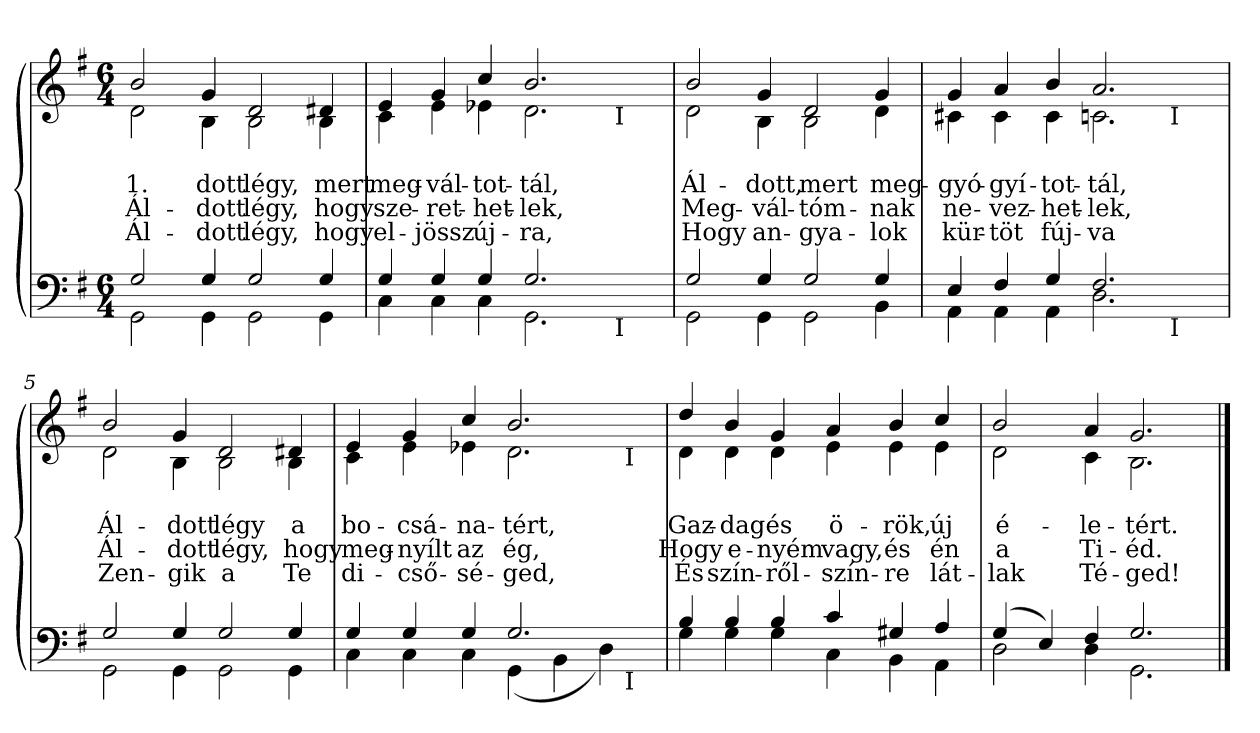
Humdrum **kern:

**kern	**kern	**text	**text	**text	**text
*part2	*part1	*part1	*part1	*part1	*part1
*staff2	*staff1	*staff1	*staff1	*staff1	*staff1
*clefF4	*clefG2	*	*	*	*
*k[f#]	*k[f#]	*	*	*	*
*e:	*e:	*	*	*	*
*M6/4	*M6/4	*	*	*	*
=1	=1	=1	=1	=1	=1
*^	*	*	*	*	*
!	!	!LO:TX:a:t=.	!	!	!	!
!	!	!LO:TX:a:t== 48	!	!	!	!
!	!	!	!	!LO:LY:b	!LO:LY:b	!LO:LY:b
*	*	*^	*	*	*	*
2G/	2GG\	2b/	2d\	.	-1.	Ál-	Ál-
!	!	!	!	!	!LO:LY:b	!LO:LY:b	!LO:LY:b
4G/	4GG\	4g/	4B\	.	dott	-dott	-dott
!	!	!	!	!	!LO:LY:b	!LO:LY:b	!LO:LY:b
2G/	2GG\	2d/	2B\	.	légy,	légy,	légy,
!	!	!	!	!	!LO:LY:b	!LO:LY:b	!LO:LY:b
4G/	4GG\	4d#X/	4B\	.	mert	hogy	hogy
*	*	*v	*v	*	*	*	*
=2	=2	=2	=2	=2	=2	=2
*	*	*^	*	*	*	*
!	!	!	!	!	!LO:LY:b	!LO:LY:b	!LO:LY:b
*	*^	*	*^	*	*	*	*
4G/	4C\	1ryy	4e/	4c\	1ryy	.	meg-	sze-	el-
!	!	!	!	!	!	!	!LO:LY:b	!LO:LY:b	!LO:LY:b
4G/	4C\	.	4g/	4e\	.	.	-vál-	-ret-	-jössz
!	!	!	!	!	!	!	!LO:LY:b	!LO:LY:b	!LO:LY:b
4G/	4C\	.	4cc/	4e-X\	.	.	-tot-	-het-	új-
!	!	!	!	!	!	!	!LO:LY:b	!LO:LY:b	!LO:LY:b
2.G/	2.GG\	.	2.b/	2.d\	.	.	-tál,	-lek,	-ra,
.	.	8..ryy	.	.	8..ryy	.	.	.	.
!	!	!	!	!	!LO:TX:b:t=I	!	!	!	!
!	!	!LO:TX:b:t=I	!	!	!	!	!	!	!
.	.	4ryy	.	.	4ryy	.	.	.	.
.	.	32ryy	.	.	32ryy	.	.	.	.
*	*v	*v	*	*	*	*	*	*	*
*	*	*v	*v	*v	*	*	*	*
=3	=3	=3	=3	=3	=3	=3
*	*^	*^	*	*	*	*
*	*	*	*	*^	*	*	*	*
!	!	!	!	!	!	!	!LO:LY:b	!LO:LY:b	!LO:LY:b
*	*v	*v	*	*	*	*	*	*	*
*	*	*	*v	*v	*	*	*	*
2G/	2GG\	2b/	2d\	.	Ál-	Meg-	Hogy
!	!	!	!	!	!LO:LY:b	!LO:LY:b	!LO:LY:b
4G/	4GG\	4g/	4B\	.	-dott,	-vál-	an-
!	!	!	!	!	!LO:LY:b	!LO:LY:b	!LO:LY:b
2G/	2GG\	2d/	2B\	.	mert	-tóm-	-gya-
!	!	!	!	!	!LO:LY:b	!LO:LY:b	!LO:LY:b
4G/	4BB\	4g/	4d\	.	meg-	-nak	-lok
*	*	*v	*v	*	*	*	*
=4	=4	=4	=4	=4	=4	=4
*	*	*^	*	*	*	*
!	!	!	!	!	!LO:LY:b	!LO:LY:b	!LO:LY:b
*	*^	*	*^	*	*	*	*
4E/	4AA\	1ryy	4g/	4c#X\	1ryy	.	-gyó-	ne-	kür-
!	!	!	!	!	!	!	!LO:LY:b	!LO:LY:b	!LO:LY:b
4F#/	4AA\	.	4a/	4c#\	.	.	-gyí-	-vez-	-töt
!	!	!	!	!	!	!	!LO:LY:b	!LO:LY:b	!LO:LY:b
4G/	4AA\	.	4b/	4c#\	.	.	-tot-	-het-	fúj-
!	!	!	!	!	!	!	!LO:LY:b	!LO:LY:b	!LO:LY:b
2.F#/	2.D\	.	2.a/	2.cn\	.	.	-tál,	-lek,	-va
.	.	8ryy	.	.	8ryy	.	.	.	.
!	!	!	!	!	!LO:TX:b:t=I	!	!	!	!
!	!	!LO:TX:b:t=I	!	!	!	!	!	!	!
.	.	4.ryy	.	.	4.ryy	.	.	.	.
*	*v	*v	*	*	*	*	*	*	*
*	*	*v	*v	*v	*	*	*	*
!!LO:LB:g=z
=5	=5	=5	=5	=5	=5	=5
*	*^	*^	*	*	*	*
*	*	*	*	*^	*	*	*	*
!	!	!	!	!	!	!	!LO:LY:b	!LO:LY:b	!LO:LY:b
*	*v	*v	*	*	*	*	*	*	*
*	*	*	*v	*v	*	*	*	*
2G/	2GG\	2b/	2d\	.	Ál-	Ál-	Zen-
!	!	!	!	!	!LO:LY:b	!LO:LY:b	!LO:LY:b
4G/	4GG\	4g/	4B\	.	-dott	-dott	-gik
!	!	!	!	!	!LO:LY:b	!LO:LY:b	!LO:LY:b
2G/	2GG\	2d/	2B\	.	légy	légy,	a
!	!	!	!	!	!LO:LY:b	!LO:LY:b	!LO:LY:b
4G/	4GG\	4d#X/	4B\	.	a	hogy	Te
*	*	*v	*v	*	*	*	*
=6	=6	=6	=6	=6	=6	=6
*	*	*^	*	*	*	*
!	!	!	!	!	!LO:LY:b	!LO:LY:b	!LO:LY:b
*	*^	*	*^	*	*	*	*
4G/	4C\	1ryy	4e/	4c\	1ryy	.	bo-	meg-	di-
!	!	!	!	!	!	!	!LO:LY:b	!LO:LY:b	!LO:LY:b
4G/	4C\	.	4g/	4e\	.	.	-csá-	-nyílt	-cső-
!	!	!	!	!	!	!	!LO:LY:b	!LO:LY:b	!LO:LY:b
4G/	4C\	.	4cc/	4e-X\	.	.	-na-	az	-sé-
!	!	!	!	!	!	!	!LO:LY:b	!LO:LY:b	!LO:LY:b
2.G/	(<4GG\	.	2.b/	2.d\	.	.	-tért,	ég,	-ged,
.	4BB\	4ryy	.	.	4ryy	.	.	.	.
.	4D\)	16.ryy	.	.	16.ryy	.	.	.	.
!	!	!	!	!	!LO:TX:b:t=I	!	!	!	!
!	!	!LO:TX:b:t=I	!	!	!	!	!	!	!
.	.	8ryy	.	.	8ryy	.	.	.	.
.	.	32ryy	.	.	32ryy	.	.	.	.
*	*v	*v	*	*	*	*	*	*	*
*	*	*v	*v	*v	*	*	*	*
=7	=7	=7	=7	=7	=7	=7
*	*^	*^	*	*	*	*
*	*	*	*	*^	*	*	*	*
!	!	!	!	!	!	!	!LO:LY:b	!LO:LY:b	!LO:LY:b
*	*v	*v	*	*	*	*	*	*	*
*	*	*	*v	*v	*	*	*	*
4B/	4G\	4dd/	4d\	.	Gaz-	Hogy	És
!	!	!	!	!	!LO:LY:b	!LO:LY:b	!LO:LY:b
4B/	4G\	4b/	4d\	.	-dag	e-	szín-
!	!	!	!	!	!LO:LY:b	!LO:LY:b	!LO:LY:b
4B/	4G\	4g/	4d\	.	és	-nyém	-ről-
!	!	!	!	!	!LO:LY:b	!LO:LY:b	!LO:LY:b
4c/	4C\	4a/	4e\	.	ö-	vagy,	-szín-
!	!	!	!	!	!LO:LY:b	!LO:LY:b	!LO:LY:b
4G#X/	4BB\	4b/	4e\	.	-rök,	és	-re
!	!	!	!	!	!LO:LY:b	!LO:LY:b	!LO:LY:b
4A/	4AA\	4cc/	4e\	.	új	én	lát-
=8	=8	=8	=8	=8	=8	=8	=8
!	!	!	!	!	!LO:LY:b	!LO:LY:b	!LO:LY:b
(>4G/	2D\	2b/	2d\	.	é-	a	-lak
4E/)	.	.	.	.	.	.	.
!	!	!	!	!	!LO:LY:b	!LO:LY:b	!LO:LY:b
4F#/	4D\	4a/	4c\	.	-le-	Ti-	Té-
!	!	!	!	!	!LO:LY:b	!LO:LY:b	!LO:LY:b
2.G/	2.GG\	2.g/	2.B\	.	-tért.	-éd.	-ged!
*v	*v	*	*	*	*	*	*
*	*v	*v	*	*	*	*
==	==	==	==	==	==
*-	*-	*-	*-	*-	*-
